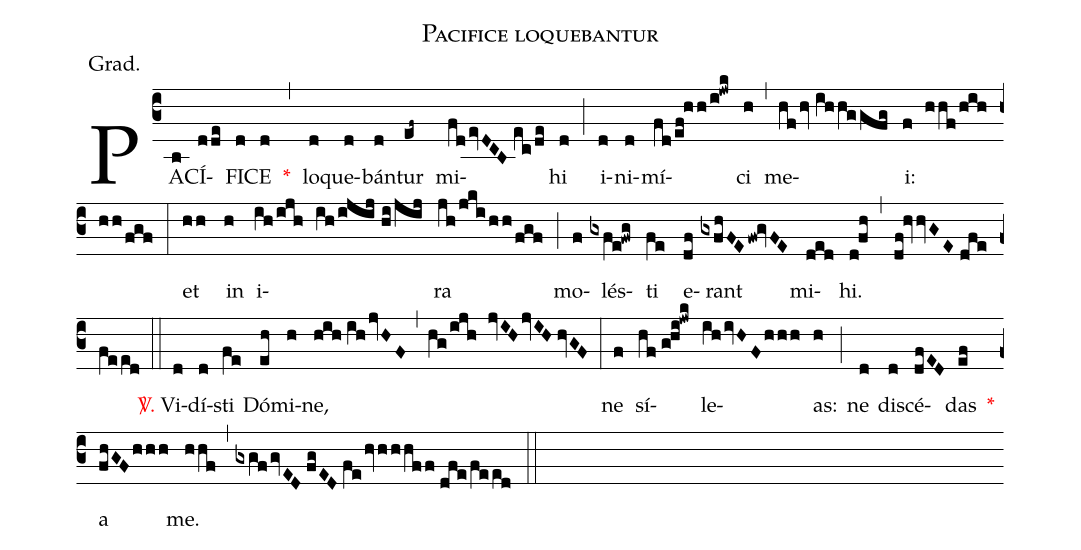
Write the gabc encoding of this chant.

name:Pacifice loquebantur;
annotation:Grad.;
mode:V.;
office-part:Gradual;
%%
(c3) PA(b)CÍ(dde)FI(d)CE(d) <v>\red{*}</v>(,) lo(d)que(d)bán(d)tur(ef~) mi(fdevDCB//ec/de)hi(d) (;) i(d)ni(d)mí(fd/ef!hh/i!jwk)ci(h) (,) me(hf/hv///ihhggfg)i:(f hhf/hihhh/fgf) (:) et(hh) in(h) i(ih/ijh ih/ijij//hi/jij)ra(jh/jki/hh/fgf) (;) mo(f)lés(gxfe!fwg)ti(fe) e(df)rant(gxfhFEfw!gvFE) mi(ded)hi.(d!fh) (,) (df!hvvGE//dfe/feed) (::) <v>\red{\Vbar.}</v> Vi(d)dí(d)sti(fe) Dó(eh)mi(h)ne,(hih//ih/jvHF) (,) (hg/ijh jvIHjvIH//hvGF) (:) ne(f) sí(hf//g!hi!jwk)le(ih/ivHFhhh)as:(h) (;) ne(d) di(d)scé(dfED)das(ef) <v>\red{*}</v>() a(fhGFhhh) me.(hhf) (,) (gxgf/gvED//fgED//fehvhhhff//dfe/feed) (::)
